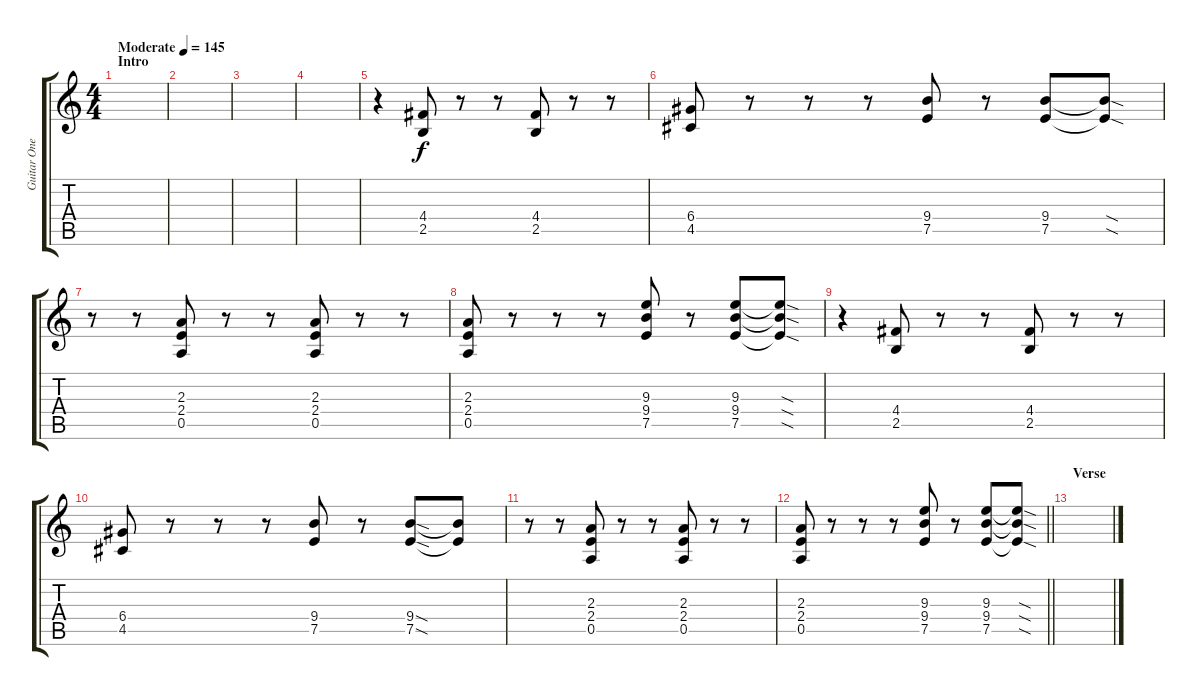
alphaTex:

\track ("Guitar One [Trace Cyrus]" "Guitar One") {instrument overdrivenguitar}
\staff {score tabs}
\tuning (E4 B3 G3 D3 A2 E2) {hide}
\ts (4 4)
\section ("" "Intro")
\tempo (145 "Moderate")
\clef g2
\ks c
|
|
|
|
r.4 (4.4 2.5).8 r.8 r.8 (4.4 2.5).8 r.8 r.8 |
(6.4 4.5).8 r.8 r.8 r.8 (9.4 7.5).8 r.8 (9.4 7.5).8 (9.4{sod t} 7.5{sod t}).8 |
r.8 r.8 (2.3 2.4 0.5).8 r.8 r.8 (2.3 2.4 0.5).8 r.8 r.8 |
(2.3 2.4 0.5).8 r.8 r.8 r.8 (9.3 9.4 7.5).8 r.8 (9.3 9.4 7.5).8 (9.3{sod t} 9.4{sod t} 7.5{sod t}).8 |
r.4 (4.4 2.5).8 r.8 r.8 (4.4 2.5).8 r.8 r.8 |
(6.4 4.5).8 r.8 r.8 r.8 (9.4 7.5).8 r.8 (9.4{sod} 7.5{sod}).8 (9.4{t} 7.5{t}).8 |
r.8 r.8 (2.3 2.4 0.5).8 r.8 r.8 (2.3 2.4 0.5).8 r.8 r.8 |
\barLineRight lightlight
(2.3 2.4 0.5).8 r.8 r.8 r.8 (9.3 9.4 7.5).8 r.8 (9.3 9.4 7.5).8 (9.3{sod t} 9.4{sod t} 7.5{sod t}).8 |
\section ("" "Verse")
